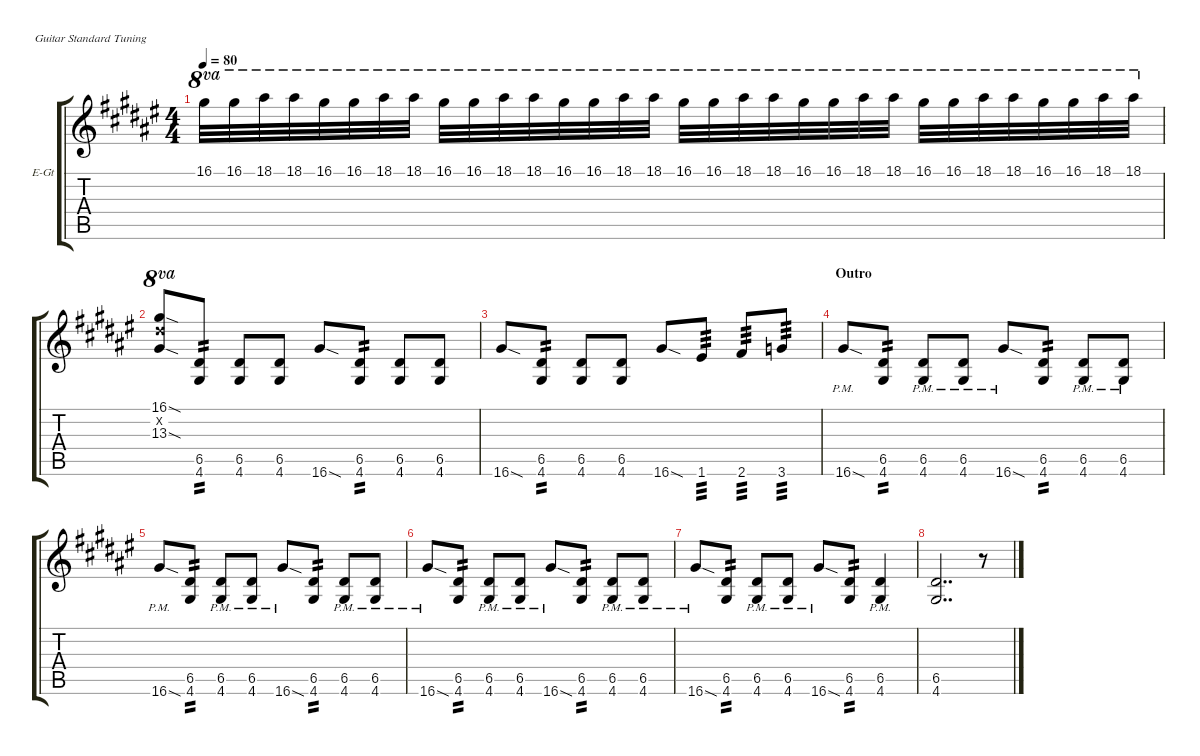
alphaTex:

\defaultSystemsLayout 4
\hideDynamics
\bracketExtendMode groupsimilarinstruments
\multiBarRest
\firstSystemTrackNameOrientation horizontal
\otherSystemsTrackNameOrientation horizontal
\track ("Electric Guitar" "E-Gt") {multiBarRest instrument overdrivenguitar}
\staff {score tabs}
\tuning (E4 B3 G3 D3 A2 E2)
\ts (4 4)
\tempo 80
\clef g2
\ks f#
16.1.32{ot 8va dy f} 16.1.32{ot 8va} 18.1.32{ot 8va} 18.1.32{ot 8va} 16.1.32{ot 8va} 16.1.32{ot 8va} 18.1.32{ot 8va} 18.1.32{ot 8va} 16.1.32{ot 8va} 16.1.32{ot 8va} 18.1.32{ot 8va} 18.1.32{ot 8va} 16.1.32{ot 8va} 16.1.32{ot 8va} 18.1.32{ot 8va} 18.1.32{ot 8va} 16.1.32{ot 8va} 16.1.32{ot 8va} 18.1.32{ot 8va} 18.1.32{ot 8va} 16.1.32{ot 8va} 16.1.32{ot 8va} 18.1.32{ot 8va} 18.1.32{ot 8va} 16.1.32{ot 8va} 16.1.32{ot 8va} 18.1.32{ot 8va} 18.1.32{ot 8va} 16.1.32{ot 8va} 16.1.32{ot 8va} 18.1.32{ot 8va} 18.1.32{ot 8va} |
(16.1{sod} 13.3{sod} 16.2{x}).8{ot 8va} (6.5 4.6).8{tp 2} (6.5 4.6).8 (6.5 4.6).8 16.6{sod}.8 (6.5 4.6).8{tp 2} (6.5 4.6).8 (6.5 4.6).8 |
16.6{sod}.8 (6.5 4.6).8{tp 2} (6.5 4.6).8 (6.5 4.6).8 16.6{sod}.8 1.6.8{ot 8vb tp 3} 2.6.8{ot 8vb tp 3} 3.6.8{ot 8vb tp 3} |
\section ("" "Outro")
16.6{sod pm}.8 (6.5 4.6).8{tp 2} (6.5{pm} 4.6{pm}).8 (6.5{pm} 4.6{pm}).8 16.6{sod pm}.8 (6.5 4.6).8{tp 2} (6.5{pm} 4.6{pm}).8 (6.5{pm} 4.6{pm}).8 |
16.6{sod pm}.8 (6.5 4.6).8{tp 2} (6.5{pm} 4.6{pm}).8 (6.5{pm} 4.6{pm}).8 16.6{sod pm}.8 (6.5 4.6).8{tp 2} (6.5{pm} 4.6{pm}).8 (6.5{pm} 4.6{pm}).8 |
16.6{sod pm}.8 (6.5 4.6).8{tp 2} (6.5{pm} 4.6{pm}).8 (6.5{pm} 4.6{pm}).8 16.6{sod pm}.8 (6.5 4.6).8{tp 2} (6.5{pm} 4.6{pm}).8 (6.5{pm} 4.6{pm}).8 |
16.6{sod pm}.8 (6.5 4.6).8{tp 2} (6.5{pm} 4.6{pm}).8 (6.5{pm} 4.6{pm}).8 16.6{sod pm}.8 (6.5 4.6).8{tp 2} (6.5{pm} 4.6{pm}).4 |
(6.5 4.6).2{dd} r.8
